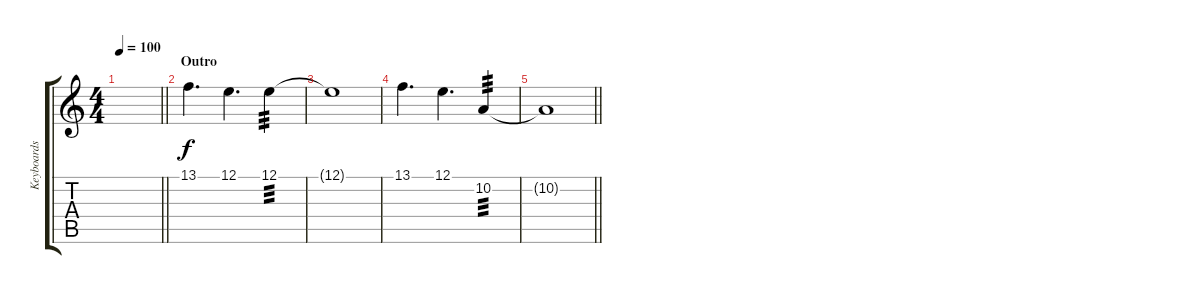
\track ("Keyboards II" "Keyboards ") {instrument lead8bassandlead}
\staff {score tabs}
\tuning (E4 B3 G3 D3 A2 D2) {hide}
\ts (4 4)
\tempo 100
\clef g2
\barLineRight lightlight
\ks c
|
\section ("" "Outro")
13.1.4{d volume 12 balance 12 instrument sitar} 12.1.4{d} 12.1.4{tp 3} |
12.1{t}.1{volume 0} |
13.1.4{d volume 13 balance 12 instrument sitar} 12.1.4{d} 10.2.4{tp 3} |
\barLineRight lightlight
10.2{t}.1{volume 0}
